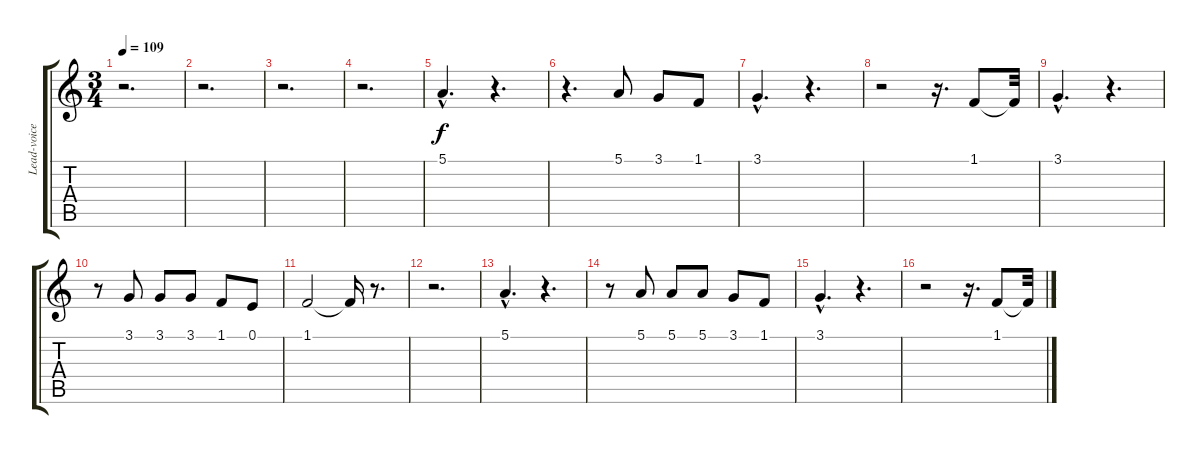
\track ("Lead-voice" "Lead-voice") {instrument fx5brightness}
\staff {score tabs}
\tuning (E4 B3 G3 D3 A2 E2) {hide}
\ts (3 4)
\tempo 109
\clef g2
\ks c
r.2{d dy f instrument fx5brightness} |
r.2{d} |
r.2{d} |
r.2{d} |
5.1{hac}.4{d} r.4{d} |
r.4{d} 5.1.8 3.1.8 1.1.8 |
3.1{hac}.4{d} r.4{d} |
r.2 r.16{d} 1.1.8 1.1{t}.32 |
3.1{hac}.4{d} r.4{d} |
r.8 3.1.8 3.1.8 3.1.8 1.1.8 0.1.8 |
1.1.2 1.1{t}.16 r.8{d} |
r.2{d} |
5.1{hac}.4{d} r.4{d} |
r.8 5.1.8 5.1.8 5.1.8 3.1.8 1.1.8 |
3.1{hac}.4{d} r.4{d} |
r.2 r.16{d} 1.1.8 1.1{t}.32
